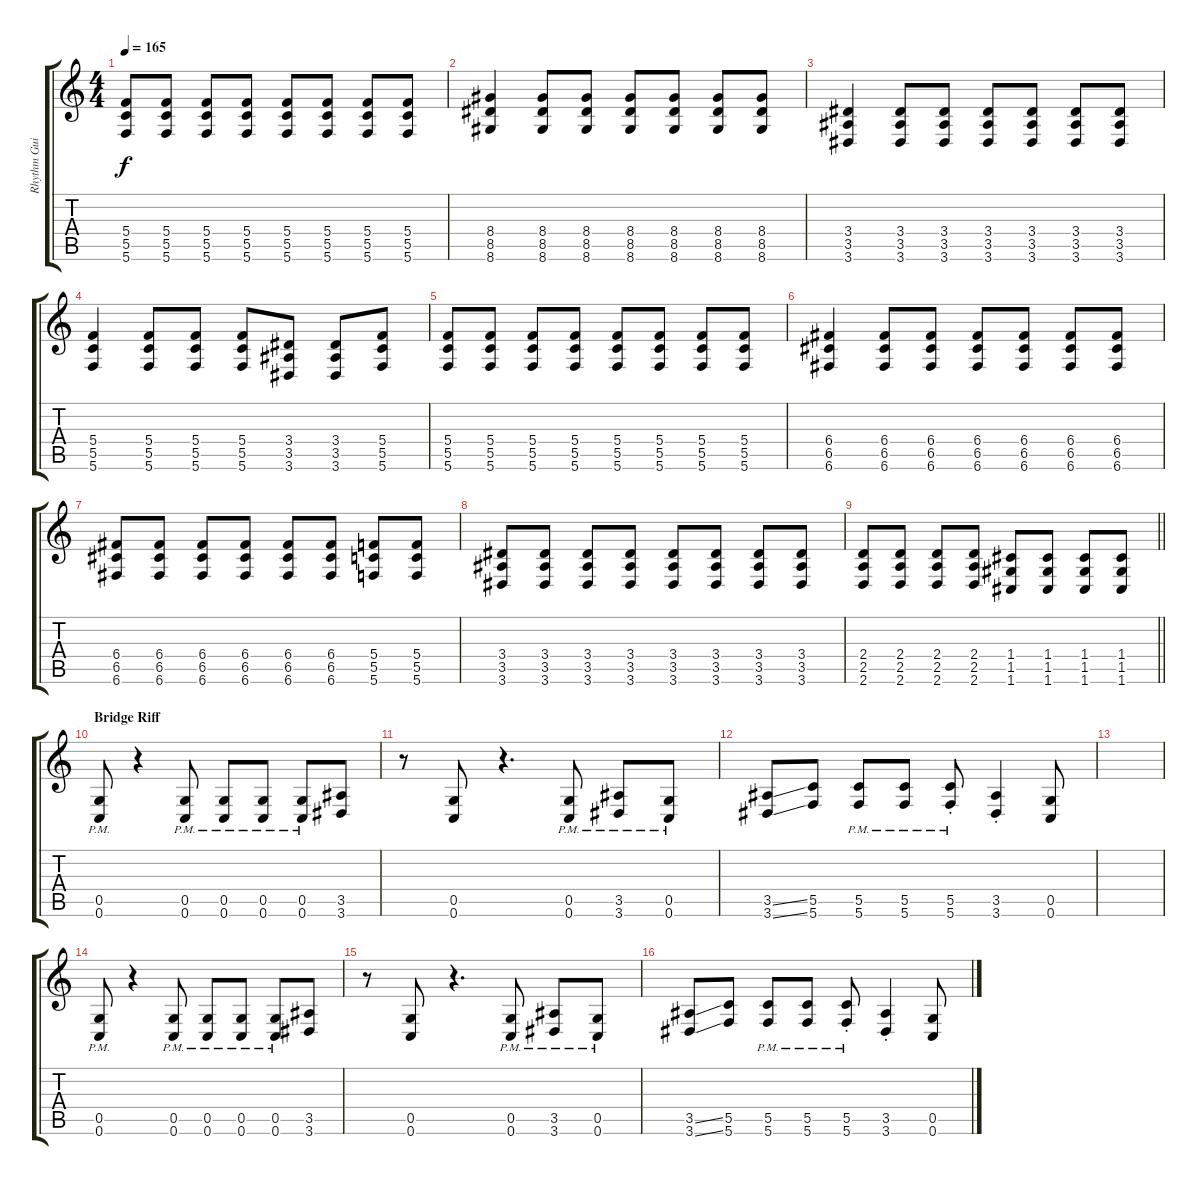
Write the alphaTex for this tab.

\track ("Rhythm Guitar" "Rhythm Gui") {instrument distortionguitar}
\staff {score tabs}
\tuning (D4 A3 F3 C3 G2 C2) {hide}
\ts (4 4)
\tempo 165
\clef g2
\ks c
(5.4 5.5 5.6).8{dy f} (5.4 5.5 5.6).8 (5.4 5.5 5.6).8 (5.4 5.5 5.6).8 (5.4 5.5 5.6).8 (5.4 5.5 5.6).8 (5.4 5.5 5.6).8 (5.4 5.5 5.6).8 |
(8.4 8.5 8.6).4 (8.4 8.5 8.6).8 (8.4 8.5 8.6).8 (8.4 8.5 8.6).8 (8.4 8.5 8.6).8 (8.4 8.5 8.6).8 (8.4 8.5 8.6).8 |
(3.4 3.5 3.6).4 (3.4 3.5 3.6).8 (3.4 3.5 3.6).8 (3.4 3.5 3.6).8 (3.4 3.5 3.6).8 (3.4 3.5 3.6).8 (3.4 3.5 3.6).8 |
(5.4 5.5 5.6).4 (5.4 5.5 5.6).8 (5.4 5.5 5.6).8 (5.4 5.5 5.6).8 (3.4 3.5 3.6).8 (3.4 3.5 3.6).8 (5.4 5.5 5.6).8 |
(5.4 5.5 5.6).8 (5.4 5.5 5.6).8 (5.4 5.5 5.6).8 (5.4 5.5 5.6).8 (5.4 5.5 5.6).8 (5.4 5.5 5.6).8 (5.4 5.5 5.6).8 (5.4 5.5 5.6).8 |
(6.4 6.5 6.6).4 (6.4 6.5 6.6).8 (6.4 6.5 6.6).8 (6.4 6.5 6.6).8 (6.4 6.5 6.6).8 (6.4 6.5 6.6).8 (6.4 6.5 6.6).8 |
(6.4 6.5 6.6).8 (6.4 6.5 6.6).8 (6.4 6.5 6.6).8 (6.4 6.5 6.6).8 (6.4 6.5 6.6).8 (6.4 6.5 6.6).8 (5.4 5.5 5.6).8 (5.4 5.5 5.6).8 |
(3.4 3.5 3.6).8 (3.4 3.5 3.6).8 (3.4 3.5 3.6).8 (3.4 3.5 3.6).8 (3.4 3.5 3.6).8 (3.4 3.5 3.6).8 (3.4 3.5 3.6).8 (3.4 3.5 3.6).8 |
\barLineRight lightlight
(2.4 2.5 2.6).8 (2.4 2.5 2.6).8 (2.4 2.5 2.6).8 (2.4 2.5 2.6).8 (1.4 1.5 1.6).8 (1.4 1.5 1.6).8 (1.4 1.5 1.6).8 (1.4 1.5 1.6).8 |
\section ("" "Bridge Riff")
(0.5{pm} 0.6{pm}).8 r.4 (0.5{pm} 0.6{pm}).8 (0.5{pm} 0.6{pm}).8 (0.5{pm} 0.6{pm}).8 (0.5{pm} 0.6{pm}).8 (3.5 3.6).8 |
r.8 (0.5 0.6).8 r.4{d} (0.5{pm} 0.6{pm}).8 (3.5{pm} 3.6{pm}).8 (0.5{pm} 0.6{pm}).8 |
(3.5{ss} 3.6{ss}).8 (5.5 5.6).8 (5.5{pm} 5.6{pm}).8 (5.5{pm} 5.6{pm}).8 (5.5{pm} 5.6{pm st}).8 (3.5{st} 3.6{st}).4 (0.5 0.6).8 |
|
(0.5{pm} 0.6{pm}).8 r.4 (0.5{pm} 0.6{pm}).8 (0.5{pm} 0.6{pm}).8 (0.5{pm} 0.6{pm}).8 (0.5{pm} 0.6{pm}).8 (3.5 3.6).8 |
r.8 (0.5 0.6).8 r.4{d} (0.5{pm} 0.6{pm}).8 (3.5{pm} 3.6{pm}).8 (0.5{pm} 0.6{pm}).8 |
(3.5{ss} 3.6{ss}).8 (5.5 5.6).8 (5.5{pm} 5.6{pm}).8 (5.5{pm} 5.6{pm}).8 (5.5{pm} 5.6{pm st}).8 (3.5{st} 3.6{st}).4 (0.5 0.6).8
